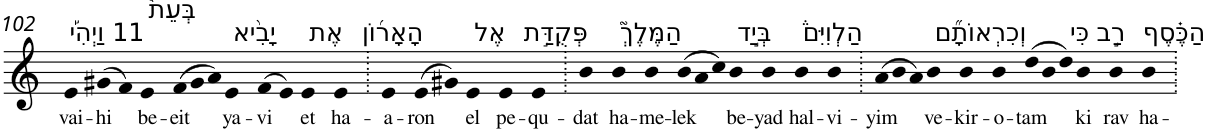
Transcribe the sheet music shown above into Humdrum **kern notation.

**kern	**text
*part1	*part1
*staff1	*staff1
*I"Piano	*
*I'Pno	*
!!LO:PB:g=z
*clefG2	*
*k[]	*
=102	=102
!LO:TX:a:t=11 וַיְהִ֡י	!
!	!LO:LY:b
4e	vai-
!	!LO:LY:b
(>8g#X	-hi
8f)	.
!LO:TX:a:t=בְּעֵת֩	!
!	!LO:LY:b
4e	be-
*Xtuplet	*
!	!LO:LY:b
(>12f	-eit
12g#	.
12a)	.
!LO:TX:a:t=יָבִ֨יא	!
!	!LO:LY:b
4e	ya-
!	!LO:LY:b
(>8f	-vi
8e)	.
!LO:TX:a:t=אֶת	!
!	!LO:LY:b
4e	et
!LO:TX:a:t=הָאָר֜וֹן	!
!	!LO:LY:b
4e	ha-
=103.	=103.
!	!LO:LY:b
4e	-a-
!	!LO:LY:b
(>8e	-ron
8g#X)	.
!LO:TX:a:t=אֶל	!
!	!LO:LY:b
4e	el
!LO:TX:a:t=פְּקֻדַּ֣ת	!
!	!LO:LY:b
4e	pe-
!	!LO:LY:b
4e	-qu-
=104.	=104.
!	!LO:LY:b
4b	-dat
!LO:TX:a:t=הַמֶּלֶךְ֮	!
!	!LO:LY:b
4b	ha-
!	!LO:LY:b
4b	-me-
!	!LO:LY:b
(>12b	-lek
12a	.
12cc)	.
!LO:TX:a:t=בְּיַ֣ד	!
!	!LO:LY:b
4b	be-
!	!LO:LY:b
4b	-yad
!LO:TX:a:t=הַלְוִיִּם֒	!
!	!LO:LY:b
4b	hal-
!	!LO:LY:b
4b	-vi-
=105.	=105.
!	!LO:LY:b
(>12a	-yim
12b	.
12a)	.
!LO:TX:a:t=וְכִרְאוֹתָ֞ם	!
!	!LO:LY:b
4b	ve-
!	!LO:LY:b
4b	-kir-
!	!LO:LY:b
4b	-o-
!	!LO:LY:b
(>12dd	-tam
12b	.
12dd)	.
!LO:TX:a:t=כִּי	!
!	!LO:LY:b
4b	ki
!LO:TX:a:t=רַ֣ב	!
!	!LO:LY:b
4b	rav
!LO:TX:a:t=הַכֶּ֗סֶף	!
!	!LO:LY:b
4b	ha-
=.	=.
*-	*-
